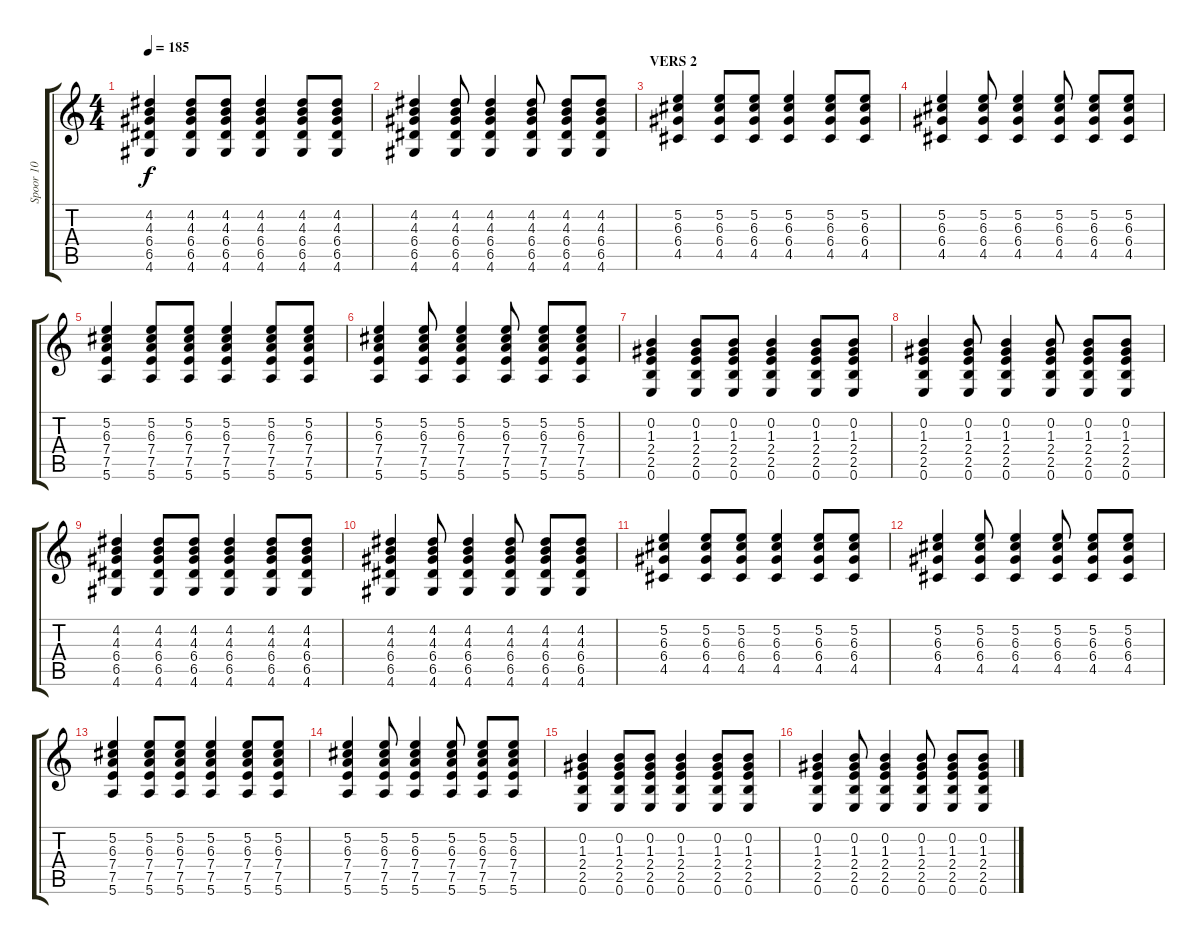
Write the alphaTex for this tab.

\track ("Spoor 10" "Spoor 10") {instrument acousticguitarnylon}
\staff {score tabs}
\tuning (E4 B3 G3 D3 A2 E2) {hide}
\ts (4 4)
\tempo 185
\clef g2
\ks c
(4.2 4.3 6.4 6.5 4.6).4{dy f} (4.2 4.3 6.4 6.5 4.6).8 (4.2 4.3 6.4 6.5 4.6).8 (4.2 4.3 6.4 6.5 4.6).4 (4.2 4.3 6.4 6.5 4.6).8 (4.2 4.3 6.4 6.5 4.6).8 |
(4.2 4.3 6.4 6.5 4.6).4 (4.2 4.3 6.4 6.5 4.6).8 (4.2 4.3 6.4 6.5 4.6).4 (4.2 4.3 6.4 6.5 4.6).8 (4.2 4.3 6.4 6.5 4.6).8 (4.2 4.3 6.4 6.5 4.6).8 |
\section ("" "VERS 2")
(5.2 6.3 6.4 4.5).4 (5.2 6.3 6.4 4.5).8 (5.2 6.3 6.4 4.5).8 (5.2 6.3 6.4 4.5).4 (5.2 6.3 6.4 4.5).8 (5.2 6.3 6.4 4.5).8 |
(5.2 6.3 6.4 4.5).4 (5.2 6.3 6.4 4.5).8 (5.2 6.3 6.4 4.5).4 (5.2 6.3 6.4 4.5).8 (5.2 6.3 6.4 4.5).8 (5.2 6.3 6.4 4.5).8 |
(5.2 6.3 7.4 7.5 5.6).4 (5.2 6.3 7.4 7.5 5.6).8 (5.2 6.3 7.4 7.5 5.6).8 (5.2 6.3 7.4 7.5 5.6).4 (5.2 6.3 7.4 7.5 5.6).8 (5.2 6.3 7.4 7.5 5.6).8 |
(5.2 6.3 7.4 7.5 5.6).4 (5.2 6.3 7.4 7.5 5.6).8 (5.2 6.3 7.4 7.5 5.6).4 (5.2 6.3 7.4 7.5 5.6).8 (5.2 6.3 7.4 7.5 5.6).8 (5.2 6.3 7.4 7.5 5.6).8 |
(0.2 1.3 2.4 2.5 0.6).4 (0.2 1.3 2.4 2.5 0.6).8 (0.2 1.3 2.4 2.5 0.6).8 (0.2 1.3 2.4 2.5 0.6).4 (0.2 1.3 2.4 2.5 0.6).8 (0.2 1.3 2.4 2.5 0.6).8 |
(0.2 1.3 2.4 2.5 0.6).4 (0.2 1.3 2.4 2.5 0.6).8 (0.2 1.3 2.4 2.5 0.6).4 (0.2 1.3 2.4 2.5 0.6).8 (0.2 1.3 2.4 2.5 0.6).8 (0.2 1.3 2.4 2.5 0.6).8 |
(4.2 4.3 6.4 6.5 4.6).4 (4.2 4.3 6.4 6.5 4.6).8 (4.2 4.3 6.4 6.5 4.6).8 (4.2 4.3 6.4 6.5 4.6).4 (4.2 4.3 6.4 6.5 4.6).8 (4.2 4.3 6.4 6.5 4.6).8 |
(4.2 4.3 6.4 6.5 4.6).4 (4.2 4.3 6.4 6.5 4.6).8 (4.2 4.3 6.4 6.5 4.6).4 (4.2 4.3 6.4 6.5 4.6).8 (4.2 4.3 6.4 6.5 4.6).8 (4.2 4.3 6.4 6.5 4.6).8 |
(5.2 6.3 6.4 4.5).4 (5.2 6.3 6.4 4.5).8 (5.2 6.3 6.4 4.5).8 (5.2 6.3 6.4 4.5).4 (5.2 6.3 6.4 4.5).8 (5.2 6.3 6.4 4.5).8 |
(5.2 6.3 6.4 4.5).4 (5.2 6.3 6.4 4.5).8 (5.2 6.3 6.4 4.5).4 (5.2 6.3 6.4 4.5).8 (5.2 6.3 6.4 4.5).8 (5.2 6.3 6.4 4.5).8 |
(5.2 6.3 7.4 7.5 5.6).4 (5.2 6.3 7.4 7.5 5.6).8 (5.2 6.3 7.4 7.5 5.6).8 (5.2 6.3 7.4 7.5 5.6).4 (5.2 6.3 7.4 7.5 5.6).8 (5.2 6.3 7.4 7.5 5.6).8 |
(5.2 6.3 7.4 7.5 5.6).4 (5.2 6.3 7.4 7.5 5.6).8 (5.2 6.3 7.4 7.5 5.6).4 (5.2 6.3 7.4 7.5 5.6).8 (5.2 6.3 7.4 7.5 5.6).8 (5.2 6.3 7.4 7.5 5.6).8 |
(0.2 1.3 2.4 2.5 0.6).4 (0.2 1.3 2.4 2.5 0.6).8 (0.2 1.3 2.4 2.5 0.6).8 (0.2 1.3 2.4 2.5 0.6).4 (0.2 1.3 2.4 2.5 0.6).8 (0.2 1.3 2.4 2.5 0.6).8 |
(0.2 1.3 2.4 2.5 0.6).4 (0.2 1.3 2.4 2.5 0.6).8 (0.2 1.3 2.4 2.5 0.6).4 (0.2 1.3 2.4 2.5 0.6).8 (0.2 1.3 2.4 2.5 0.6).8 (0.2 1.3 2.4 2.5 0.6).8
